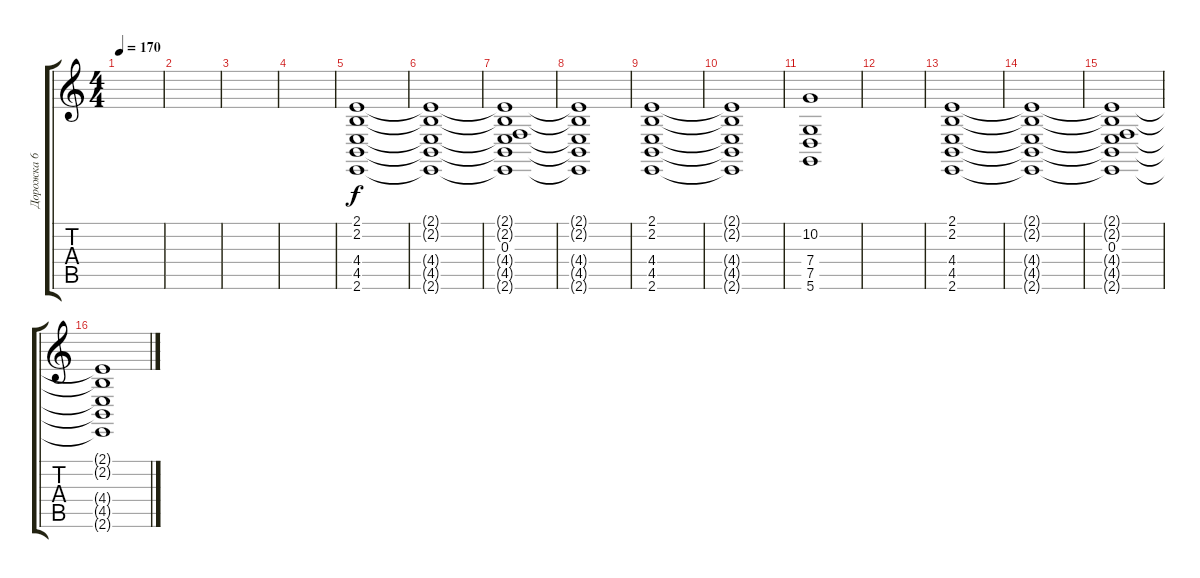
\track ("Дорожка 6" "Дорожка 6") {mute instrument stringensemble2}
\staff {score tabs}
\tuning (D4 A3 F3 C3 G2 D2) {hide}
\ts (4 4)
\tempo 170
\clef g2
\ks c
|
|
|
|
(2.1 2.2 4.4 4.5 2.6).1 |
(2.1{t} 2.2{t} 4.4{t} 4.5{t} 2.6{t}).1 |
(2.1{t} 2.2{t} 0.3 4.4{t} 4.5{t} 2.6{t}).1 |
(2.1{t} 2.2{t} 4.4{t} 4.5{t} 2.6{t}).1 |
(2.1 2.2 4.4 4.5 2.6).1 |
(2.1{t} 2.2{t} 4.4{t} 4.5{t} 2.6{t}).1 |
(10.2 7.4 7.5 5.6).1 |
|
(2.1 2.2 4.4 4.5 2.6).1 |
(2.1{t} 2.2{t} 4.4{t} 4.5{t} 2.6{t}).1 |
(2.1{t} 2.2{t} 0.3 4.4{t} 4.5{t} 2.6{t}).1 |
(2.1{t} 2.2{t} 4.4{t} 4.5{t} 2.6{t}).1
